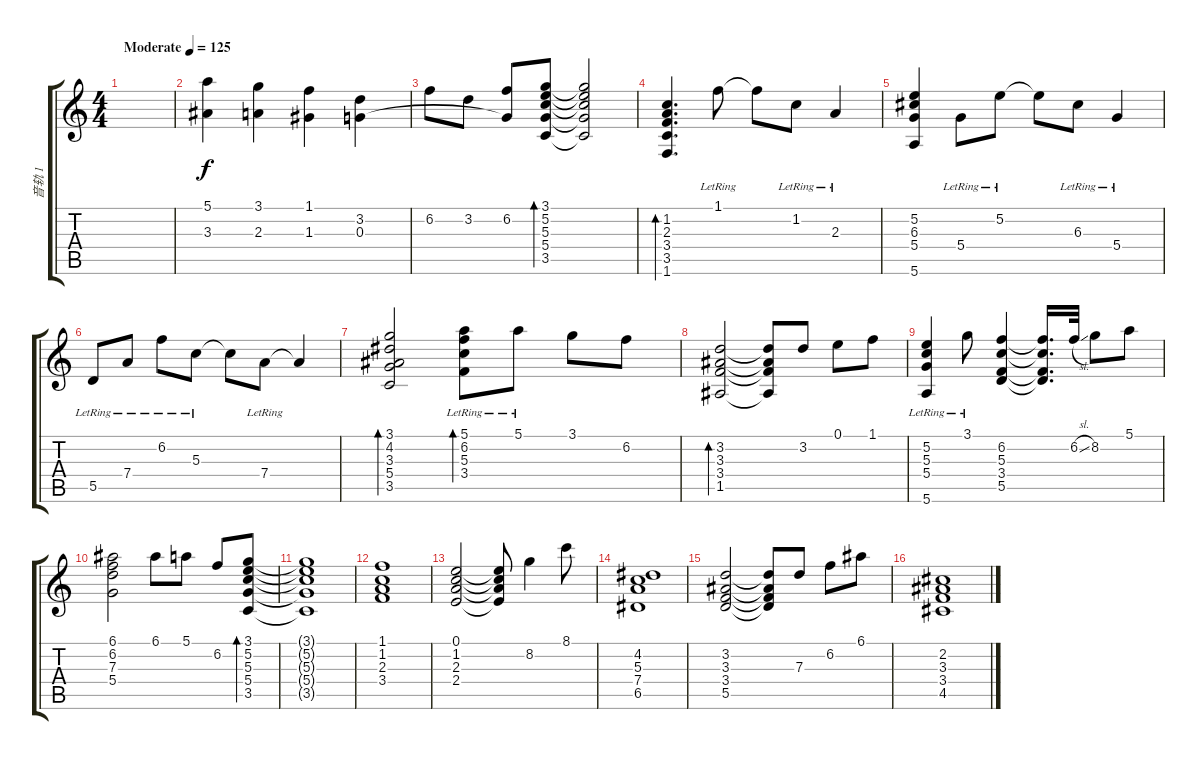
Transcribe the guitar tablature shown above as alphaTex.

\track ("音轨 1" "音轨 1") {instrument acousticguitarsteel}
\staff {score tabs}
\tuning (E4 B3 G3 D3 A2 E2) {hide}
\ts (4 4)
\tempo (125 "Moderate")
\clef g2
\ks c
|
(5.1 3.3).4 (3.1 2.3).4 (1.1 1.3).4 (3.2 0.3).4 |
6.2.8 3.2.8 (6.2 0.3{t}).8 (3.1 5.2 5.3 5.4 3.5).8{bd 120} (3.1{t} 5.2{t} 5.3{t} 5.4{t} 3.5{t}).2 |
(1.2 2.3 3.4 3.5 1.6).4{d bd 120} 1.1{lr}.8 1.1{t}.8 1.2{lr}.8 2.3{lr}.4 |
(5.2 6.3 5.4 5.6).4 5.4{lr}.8 5.2{lr}.8 5.2{t}.8 6.3{lr}.8 5.4{lr}.4 |
5.5{lr}.8 7.4{lr}.8 6.2{lr}.8 5.3{lr}.8 5.3{t}.8 7.4{lr}.8 7.4{t}.4 |
(3.1 4.2 3.3 5.4 3.5).2{bd 240} (5.1{lr} 6.2{lr} 5.3{lr} 3.4{lr}).8{bd 120} 5.1{lr}.8 3.1.8 6.2.8 |
(3.2 3.3 3.4 1.5).2{bd 240} (3.2{t} 3.3{t} 3.4{t} 1.5{t}).8 3.2.8 0.1.8 1.1.8 |
(5.2{lr} 5.3{lr} 5.4{lr} 5.6{lr}).4 3.1{lr}.8 (6.2 5.3 3.4 5.5).4 (6.2{t} 5.3{t} 3.4{t} 5.5{t}).16{d} 6.2{sl}.32 8.2.8 5.1.8 |
(6.1 6.2 7.3 5.4).2 6.1.8 5.1.8 6.2.8 (3.1 5.2 5.3 5.4 3.5).8{bd 240} |
(3.1{t} 5.2{t} 5.3{t} 5.4{t} 3.5{t}).1 |
(1.1 1.2 2.3 3.4).1 |
(0.1 1.2 2.3 2.4).2 (0.1{t} 1.2{t} 2.3{t} 2.4{t}).8 8.2.4 8.1.8 |
(4.2 5.3 7.4 6.5).1 |
(3.2 3.3 3.4 5.5).2 (3.2{t} 3.3{t} 3.4{t} 5.5{t}).8 7.3.8 6.2.8 6.1.8 |
(2.2 3.3 3.4 4.5).1
